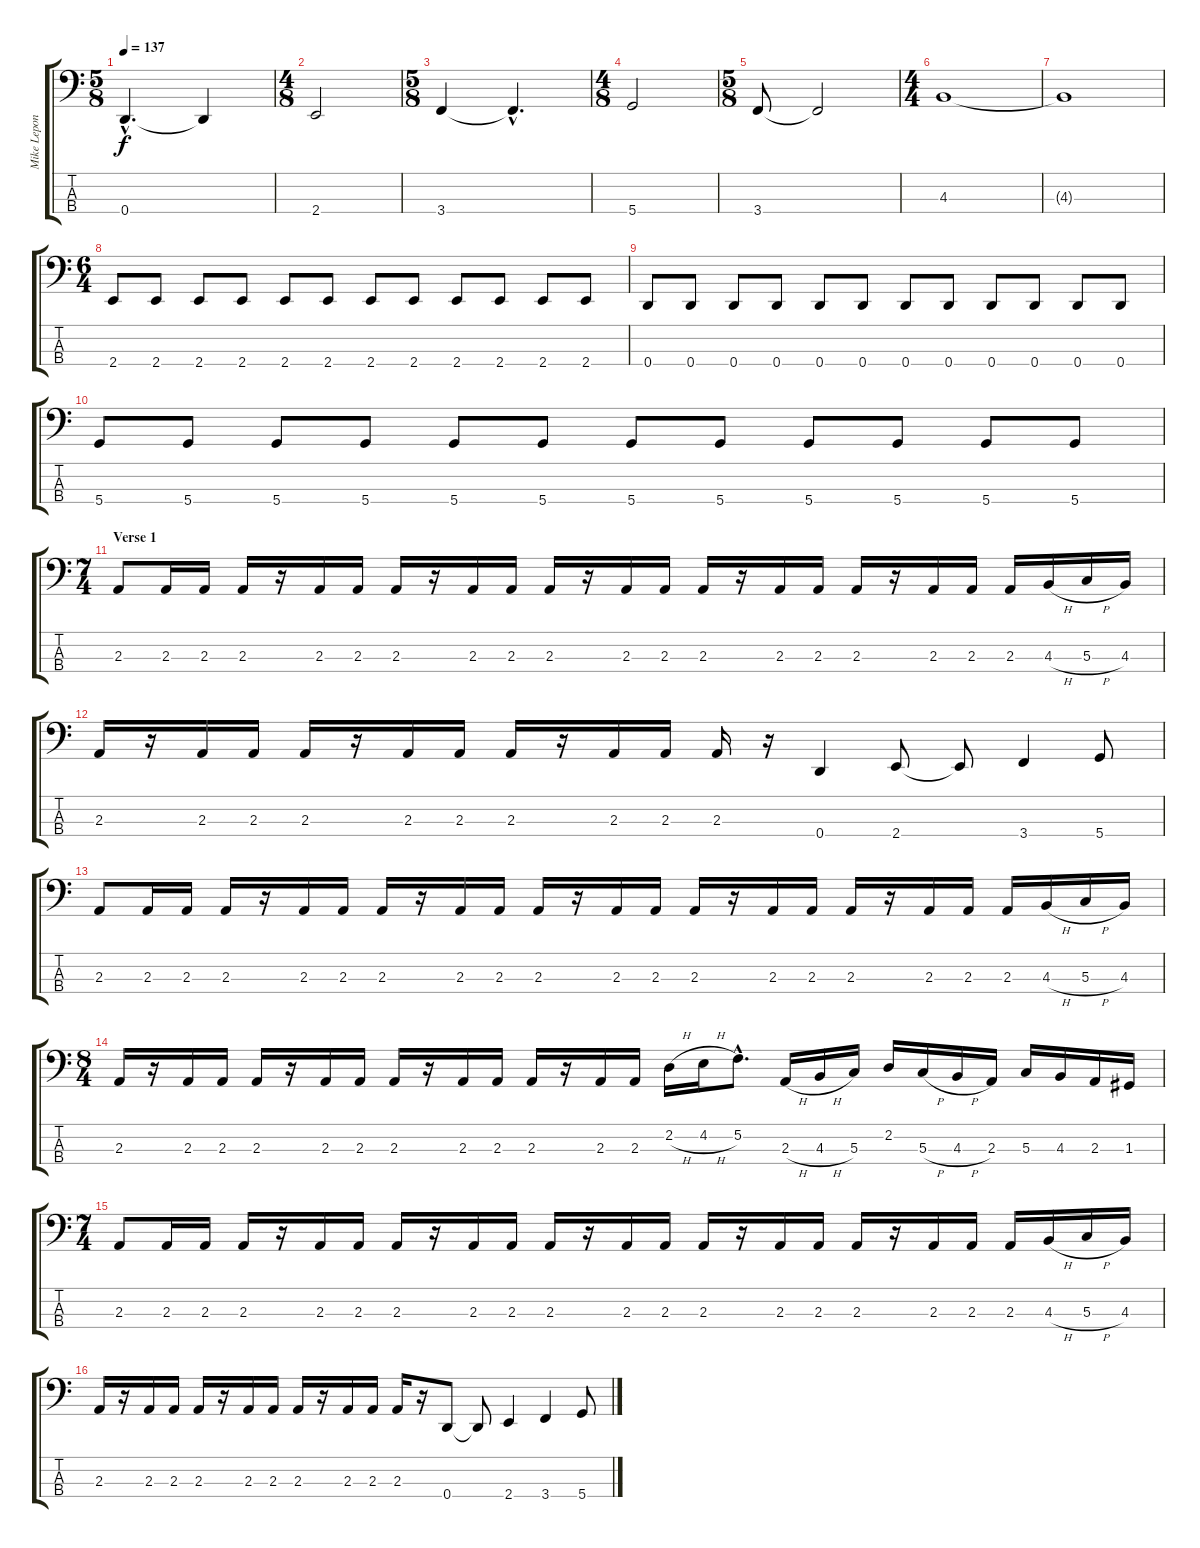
\track ("Mike Lepond" "Mike Lepon") {instrument electricbassfinger}
\staff {score tabs}
\tuning (F2 C2 G1 D1) {hide}
\ts (5 8)
\tempo 137
\clef f4
\ks c
0.4{hac}.4{d dy f} 0.4{t}.4 |
\ts (4 8)
2.4.2 |
\ts (5 8)
3.4.4 3.4{hac t}.4{d} |
\ts (4 8)
5.4.2 |
\ts (5 8)
3.4.8 3.4{t}.2 |
\ts (4 4)
4.3.1 |
4.3{t}.1 |
\ts (6 4)
2.4.8 2.4.8 2.4.8 2.4.8 2.4.8 2.4.8 2.4.8 2.4.8 2.4.8 2.4.8 2.4.8 2.4.8 |
0.4.8 0.4.8 0.4.8 0.4.8 0.4.8 0.4.8 0.4.8 0.4.8 0.4.8 0.4.8 0.4.8 0.4.8 |
5.4.8 5.4.8 5.4.8 5.4.8 5.4.8 5.4.8 5.4.8 5.4.8 5.4.8 5.4.8 5.4.8 5.4.8 |
\ts (7 4)
\section ("" "Verse 1")
2.3.8 2.3.16 2.3.16 2.3.16 r.16 2.3.16 2.3.16 2.3.16 r.16 2.3.16 2.3.16 2.3.16 r.16 2.3.16 2.3.16 2.3.16 r.16 2.3.16 2.3.16 2.3.16 r.16 2.3.16 2.3.16 2.3.16 4.3{h}.16 5.3{h}.16 4.3.16 |
2.3.16 r.16 2.3.16 2.3.16 2.3.16 r.16 2.3.16 2.3.16 2.3.16 r.16 2.3.16 2.3.16 2.3.16 r.16 0.4.4 2.4.8 2.4{t}.8 3.4.4 5.4.8 |
2.3.8 2.3.16 2.3.16 2.3.16 r.16 2.3.16 2.3.16 2.3.16 r.16 2.3.16 2.3.16 2.3.16 r.16 2.3.16 2.3.16 2.3.16 r.16 2.3.16 2.3.16 2.3.16 r.16 2.3.16 2.3.16 2.3.16 4.3{h}.16 5.3{h}.16 4.3.16 |
\ts (8 4)
2.3.16 r.16 2.3.16 2.3.16 2.3.16 r.16 2.3.16 2.3.16 2.3.16 r.16 2.3.16 2.3.16 2.3.16 r.16 2.3.16 2.3.16 2.2{h}.16 4.2{h}.16 5.2{hac}.8{d} 2.3{h}.16 4.3{h}.16 5.3.16 2.2.16 5.3{h}.16 4.3{h}.16 2.3.16 5.3.16 4.3.16 2.3.16 1.3.16 |
\ts (7 4)
2.3.8 2.3.16 2.3.16 2.3.16 r.16 2.3.16 2.3.16 2.3.16 r.16 2.3.16 2.3.16 2.3.16 r.16 2.3.16 2.3.16 2.3.16 r.16 2.3.16 2.3.16 2.3.16 r.16 2.3.16 2.3.16 2.3.16 4.3{h}.16 5.3{h}.16 4.3.16 |
2.3.16 r.16 2.3.16 2.3.16 2.3.16 r.16 2.3.16 2.3.16 2.3.16 r.16 2.3.16 2.3.16 2.3.16 r.16 0.4.8 0.4{t}.8 2.4.4 3.4.4 5.4.8
